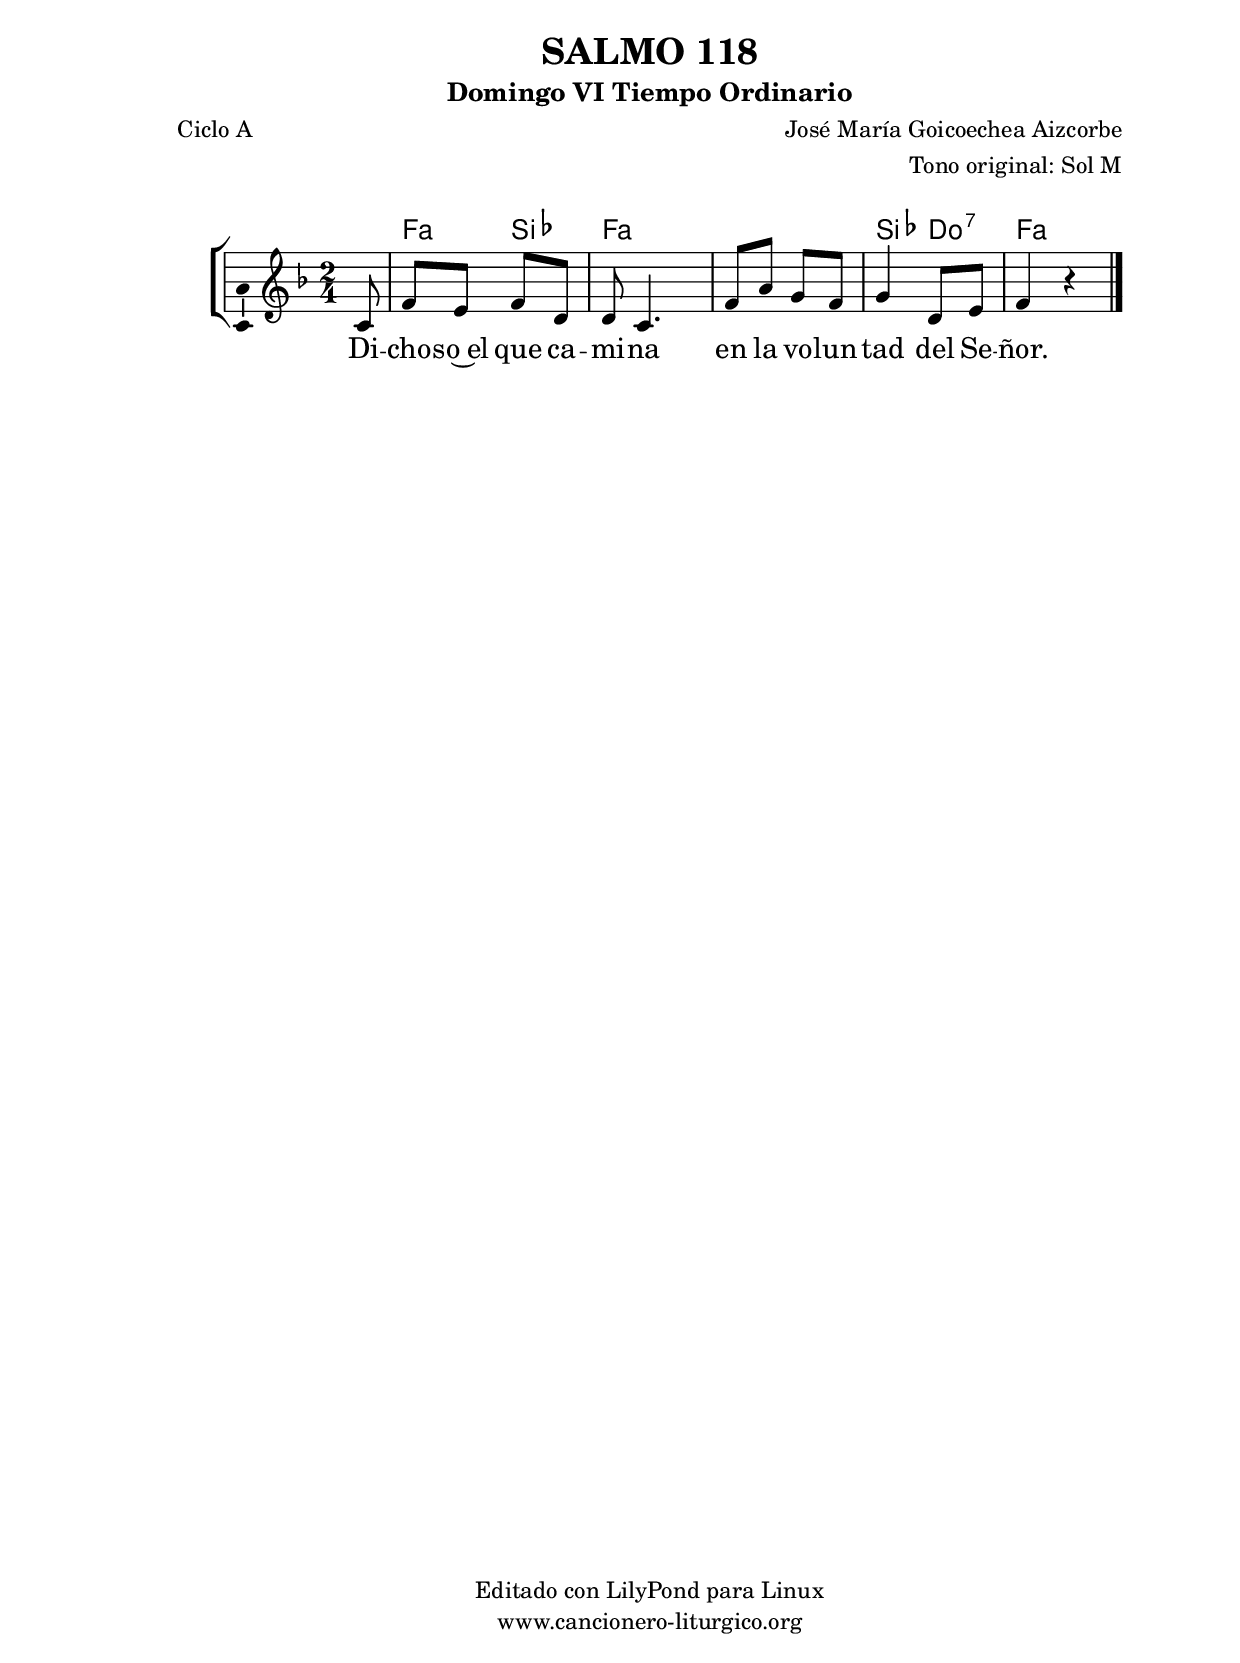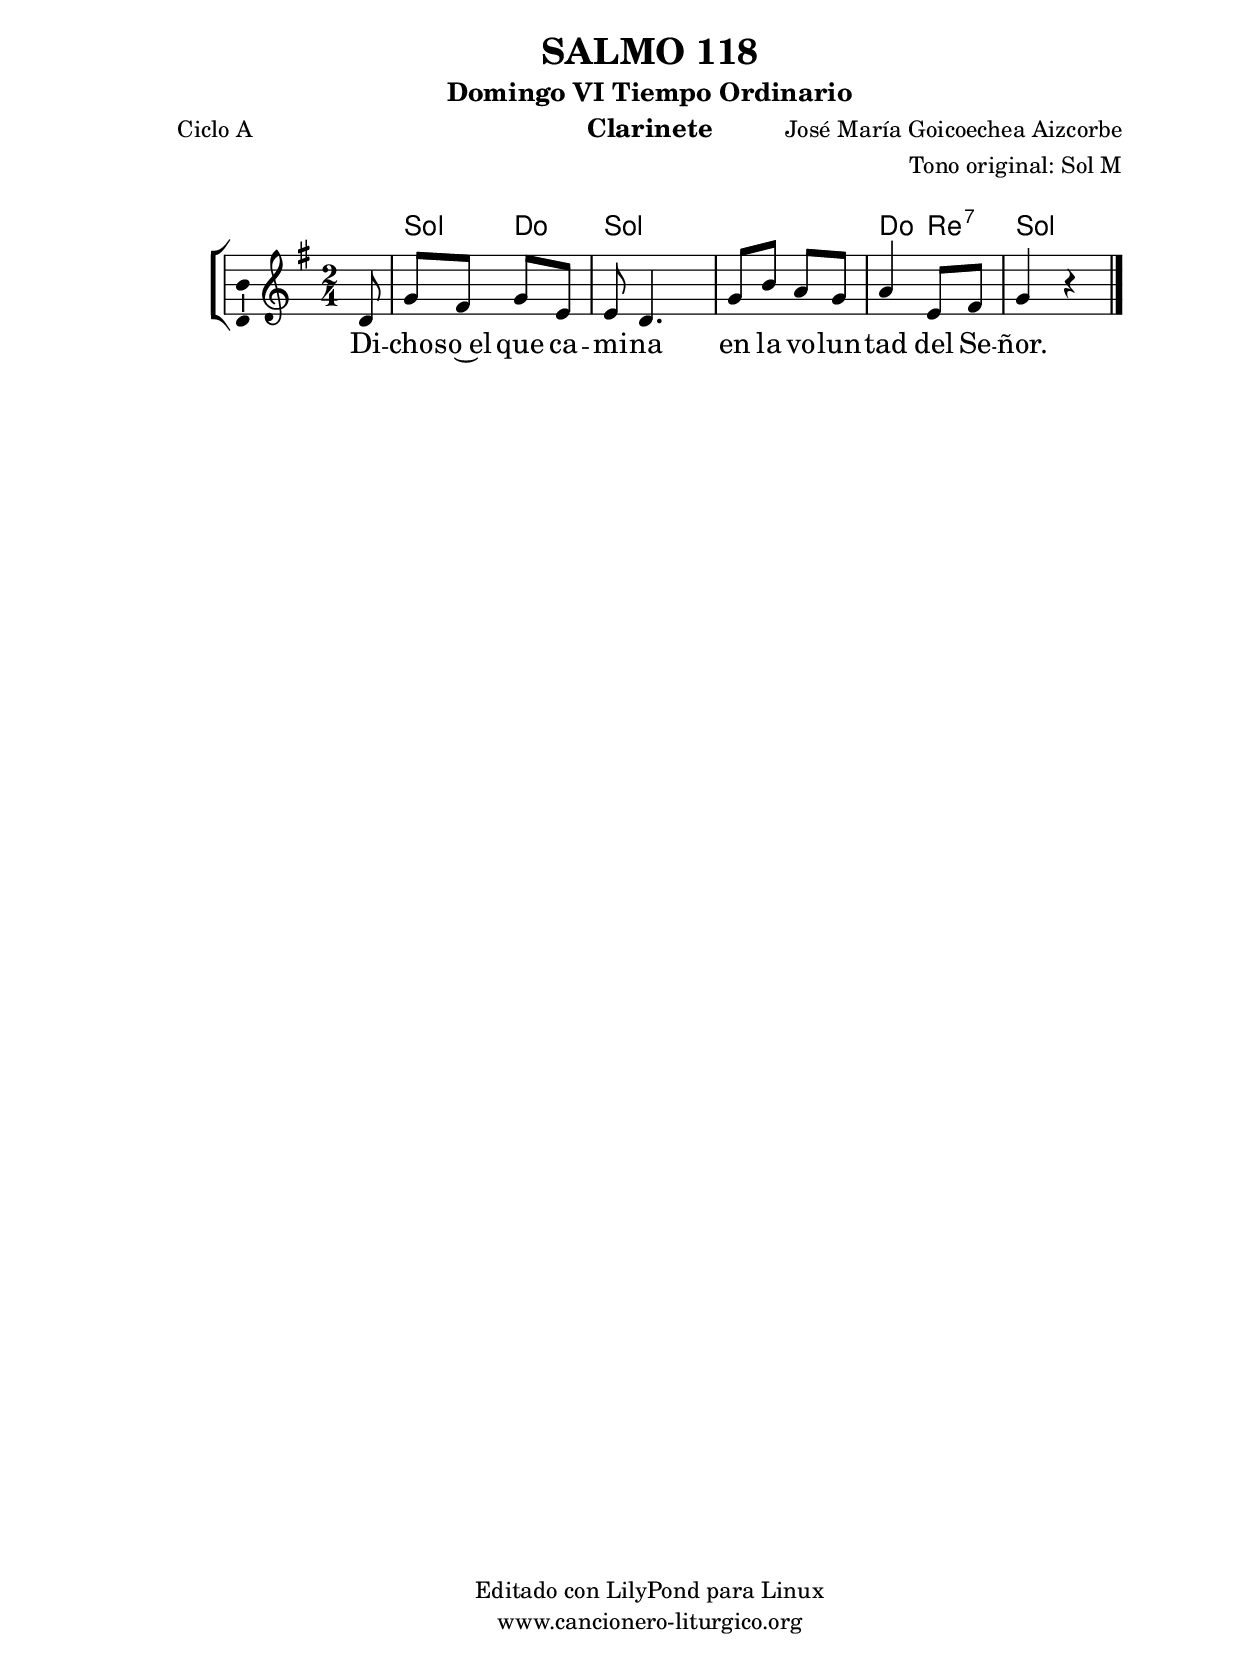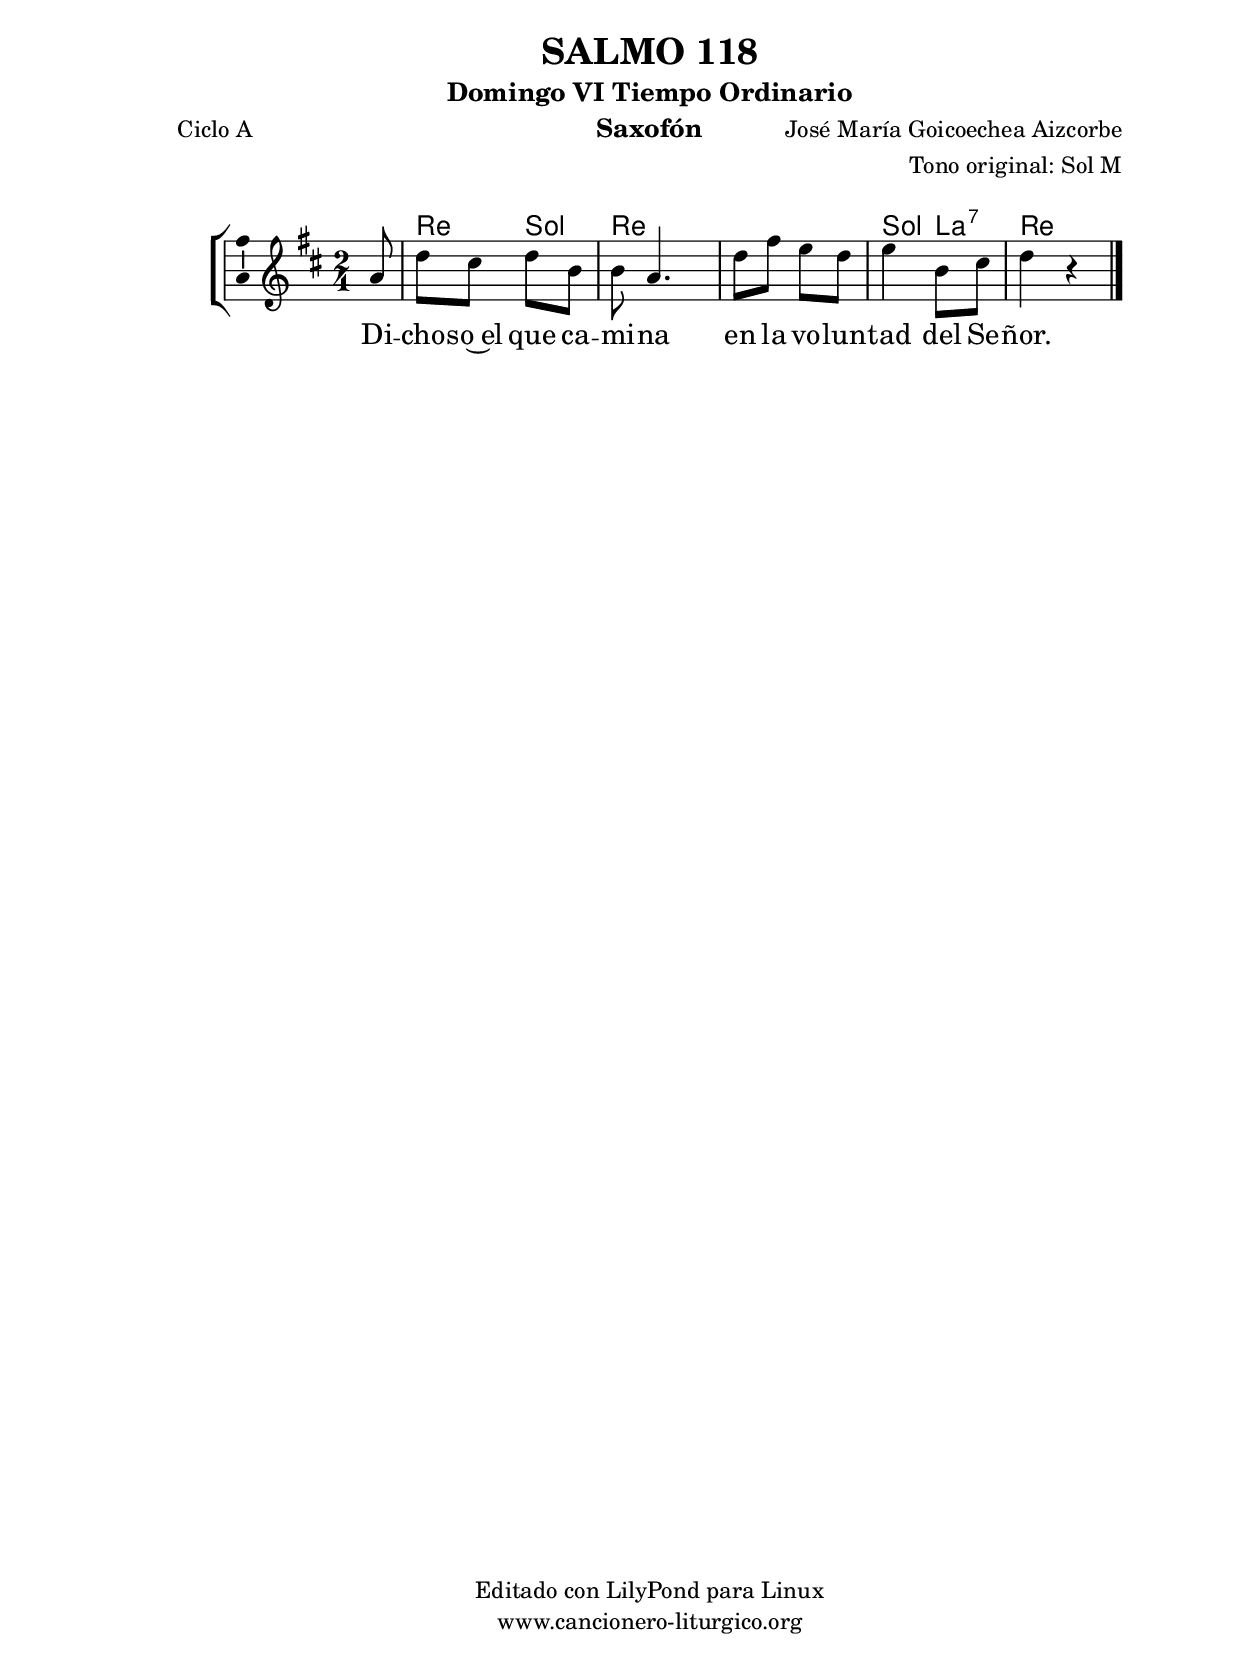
%
%para convertir .midi en .wav:
%timidity filename.midi -Ow -o finename.wav
%
%
%Para convertir de .wav a .mp3:
%lame -h -m j filename.wav
%
%
%para escuchar el midi:
%timidity nombrefichero.midi
%


%versión de lilypond para la que se ha escrito esta partitura:
\version "2.16.0"

	%Tamaño papel
	#(set-default-paper-size "a4")
	%Tamaño partitura
	#(set-global-staff-size 20)
	%No responde al pulsar sobre una nota
	#(ly:set-option 'point-and-click #f)

%parámetros del encabezamiento:
\header {
	title = "SALMO 118"
	subtitle = "Domingo VI Tiempo Ordinario"
	composer = "José María Goicoechea Aizcorbe"
	poet = "Ciclo A"
	meter = ""
	arranger = "Tono original: Sol M"
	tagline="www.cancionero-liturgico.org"
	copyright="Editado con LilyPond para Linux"
	tiempo = "Ordinario"
	usos = "Salmo"
	letra = "Dichoso el que camina en la voluntad del Señor."
	}

%parámetros asociados al papel:
\paper  {
	oddHeaderMarkup = \markup {\fill-line { \on-the-fly #not-first-page \fromproperty #'header:title \on-the-fly #not-first-page \fromproperty #'header:composer }}
	evenHeaderMarkup = \markup {\fill-line { \fromproperty #'header:composer \fromproperty #'header:title }}
	#(set-paper-size "a4")
	print-page-number = ##f
	first-page-number = 1
	print-first-page-number = ##f
%	head-separation = 3.0 \cm
	top-margin = 2.0 \cm
	bottom-margin = 0.5\cm
%%%	bottom-margin = -1.0\cm
	left-margin = 3.0 \cm
	line-width = 16.0 \cm 
	indent = 8\mm
	interscoreline = 2.\mm
	between-system-space = 15\mm
%	para que las partituras no llenen la hoja:
	ragged-bottom = ##t
%	idem para la última hoja:
	ragged-last-bottom = ##f
%	para que las partituras llenen el ancho del papel:
	ragged-last = ##f
	after-title-space = 2.5 \cm
%page-count=1
%system-count=8

	%Flexible Vertical Spacing
%	markup-markup-spacing =
%	#'((basic-distance . 15) (minimum-distance . 15) (padding . 3))
	markup-system-spacing =
	#'((basic-distance . 15) (minimum-distance . 15) (padding . 3))
	system-system-spacing =
	#'((basic-distance . 15) (minimum-distance . 15) (padding . 3))
	score-system-spacing =
	#'((basic-distance . 15) (minimum-distance . 15) (padding . 5))
%	top-system-spacing = % header
%	#'((basic-distance . 8) (minimum-distance . 0) (padding . 3))
%	top-markup-spacing =
%	#'((basic-distance . 20) (minimum-distance . 20) (padding . 3))
	last-bottom-spacing = % footer
	#'((basic-distance . 5) (minimum-distance . 5) (padding . 3))
%	score-markup-spacing =
%	#'((basic-distance . 16) (minimum-distance . 13) (padding . 3))

	}


%parámetros que afectan a toda la partitura:
global =  {
	%clave de sol (G):
	\clef G
	%armadura:
	\transpose g f
	\key g \major
	\tempo 4=100
	\set Score.tempoHideNote = ##t
	}


acordes = {
	\italianChords
	\chordmode {
	\transpose g f
{
s8
g4 c g s g s c d:7 g s

	}
	}
}


melodia = 
{
	\transpose g f
	\relative c'{
	\time 2/4

\partial8 d8
g8 fis g e
e8 d4.
g8 b a g
a4 e8 fis
g4 r4

	\bar "|."
	}
	}


texto = \lyricmode {
Di -- cho -- so~el que ca -- mi -- na en la vo -- lun -- tad del Se -- ñor.

	}


acordesStaff = \context ChordNames = acordesStaff <<
	\set chordChanges = ##t
	\acordes
	>>


vozStaff = \context Voice = vozStaff
\with {\consists "Ambitus_engraver"}
<<
%	\set Staff.instrumentName = ""
%	\set Staff.shortInstrumentName = ""
%	\set Staff.midiInstrument = #"clarinet"
%	\set Staff.midiInstrument = #"cello"
%	\set Staff.midiInstrument = #"flute"
	\set Staff.midiInstrument = #"electric guitar (jazz)"
%	\set Staff.midiInstrument = #"english horn"
%	\set Staff.midiInstrument = #"violin"
%	\set Staff.midiInstrument = #"glockenspiel"
	\set Staff.midiMinimumVolume = #0.7
	\set Staff.midiMaximumVolume = #0.9
	\global
	\melodia
	>>


textoStaff = \context Lyrics = textoStaff <<
	\lyricsto vozStaff \texto
	>>

\book {
	\score {
		\context ChoirStaff {
			\override StaffGroup.SystemStartBracket #'collapse-height = #1
			\override Score.SystemStartBar #'collapse-height = #1
			<<
			\acordesStaff
			\vozStaff
			\textoStaff
			>>
			}
		\layout {
	    		\context {
				\Lyrics
				\override LyricText #'font-size = #2
				}
	   		 \context {
				\Score
				%fontSize = #3
				\override StaffSymbol #'staff-space = #(magstep +3)
				%\override Beam #'thickness = #0.55
				%\override SpacingSpanner #'spacing-increment = #1.0
				%\override Slur #'height-limit = #1.5
				}
			}
		}
	\score {
		\unfoldRepeats
		\context ChoirStaff {
			<<
			\acordesStaff
			\vozStaff
			>>
			}
		\midi {
	  		\context {
	  			\Score
				tempoWholesPerMinute = #(ly:make-moment 70 4)
				}
			}
		}
	}

%Partitura para clarinete
#(define output-suffix "C")
\book {
	\header{
		instrument = "Clarinete"
		}
	\score {
		\context ChoirStaff {
			\override StaffGroup.SystemStartBracket #'collapse-height = #1
			\override Score.SystemStartBar #'collapse-height = #1
\transpose c d
			<<
			\acordesStaff
			\vozStaff
			\textoStaff
			>>
			}
		\layout {
	    		\context {
				\Lyrics
				\override LyricText #'font-size = #2
				}
	   		 \context {
				\Score
				\override StaffSymbol #'staff-space = #(magstep +3)
				}
			}
		}
	}

%Partitura para saxofón
#(define output-suffix "S")
\book {
	\header{
		instrument = "Saxofón"
		}
	\score {
		\context ChoirStaff {
			\override StaffGroup.SystemStartBracket #'collapse-height = #1
			\override Score.SystemStartBar #'collapse-height = #1
\transpose c a
			<<
			\acordesStaff
			\vozStaff
			\textoStaff
			>>
			}
		\layout {
	    		\context {
				\Lyrics
				\override LyricText #'font-size = #2
				}
	   		 \context {
				\Score
				\override StaffSymbol #'staff-space = #(magstep +3)
				}
			}
		}
	}

